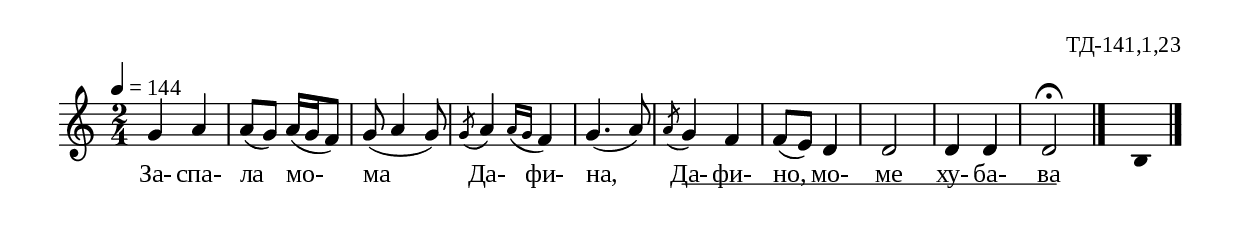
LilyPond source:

%{
TD_141_1_23
%}

\include "td-preamble.ly"

\score {
\relative c'' {
 \tempo 4 = 144
  \time 2/4
  g4 a a8( g) a16( g f8) g8( a4 g8)  \acciaccatura g8 a4 \grace { a16([ g] } f4)
  g4.( a8) \acciaccatura a8 g4 f f8( e) d4 d2 d4 d d2\fermata
 \bar "|." 
 s4 \fixB b4 
 \bar "|."
}
\addlyrics { За- спа- ла мо- ма Да- фи- на, 
Да- \startTextSpan фи- но, мо- ме ху- ба- ва \stopTextSpan }
%
\layout {
  indent = #0
  line-width = 190\mm
  ragged-right=##f
\context {
      \Lyrics
      \consists "Text_spanner_engraver"
      \override TextSpanner #'direction = #DOWN
      \override TextSpanner #'style = #'line    
      \override TextSpanner #'outside-staff-priority = ##f
      \override TextSpanner #'padding = #0.2 % sets the distance of the line from the lyrics
      \override TextSpanner #'bound-details =
      #`((left . ((Y . 0)
                  (padding . 0)
                  (attach-dir . ,LEFT)))
         (left-broken . ((end-on-note . #t)))
         (right . ((Y . 0)
                   (padding . 0)
                   (attach-dir . ,RIGHT))))
    }
  
}
%
\midi { 
	\context {
		\Score
		tempoWholesPerMinute = #(ly:make-moment 144 4)
		}
	}
}

\header{
  opus = "ТД-141,1,23"
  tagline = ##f
}

\paper  {
	 myStaffSize = #20
	 #(define fonts
	 (make-pango-font-tree "Times New Roman"
	 "Nimbus Sans"
	 "Luxi Mono"
	 (/ myStaffSize 20)))
  }

